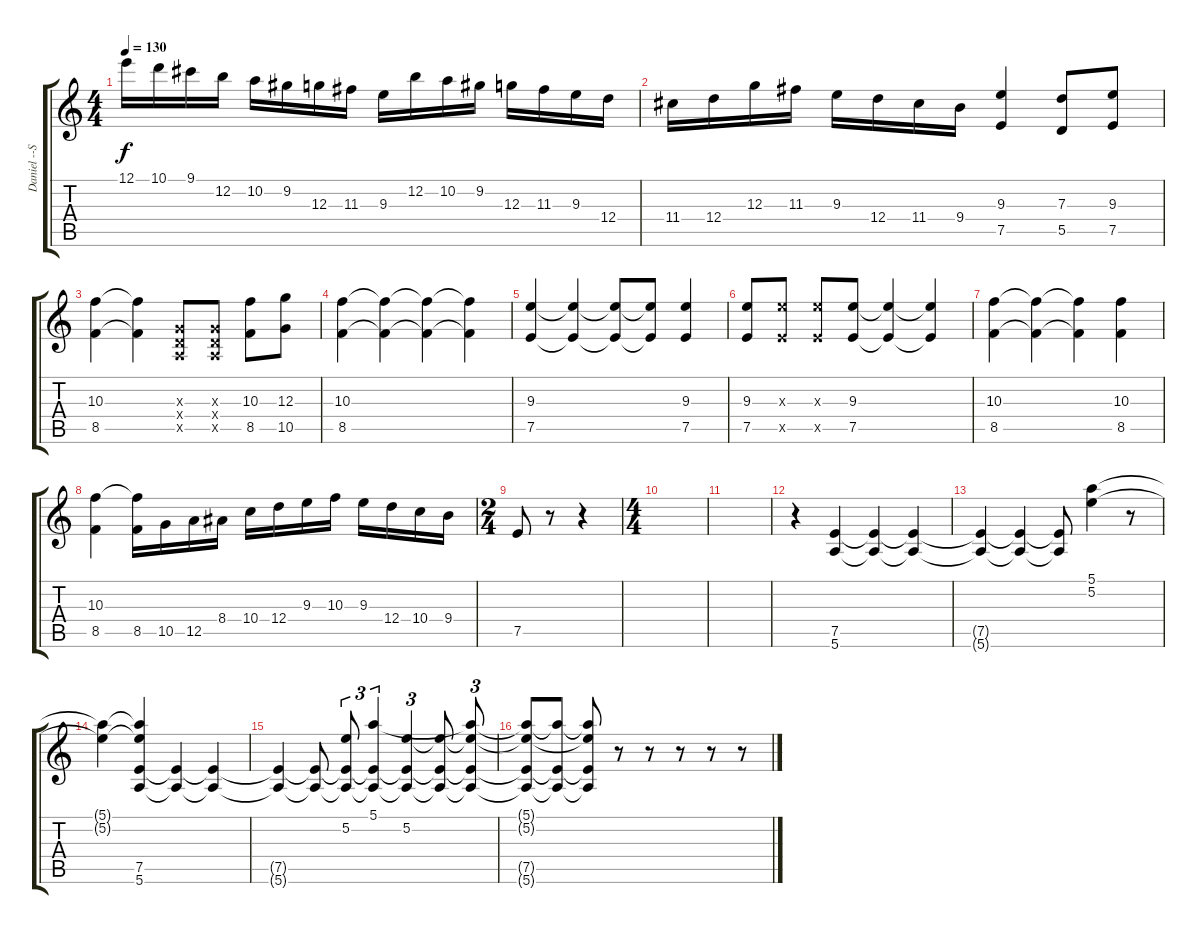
\track ("Daniel --Solo" "Daniel --S") {instrument distortionguitar}
\staff {score tabs}
\tuning (E4 B3 G3 D3 A2 E2) {hide}
\ts (4 4)
\tempo 130
\clef g2
\ks c
12.1.16{dy f} 10.1.16 9.1.16 12.2.16 10.2.16 9.2.16 12.3.16 11.3.16 9.3.16 12.2.16 10.2.16 9.2.16 12.3.16 11.3.16 9.3.16 12.4.16 |
11.4.16 12.4.16 12.3.16 11.3.16 9.3.16 12.4.16 11.4.16 9.4.16 (9.3 7.5).4 (7.3 5.5).8 (9.3 7.5).8 |
(10.3 8.5).4 (10.3{t} 8.5{t}).4 (0.3{x} 0.4{x} 0.5{x}).8 (0.3{x} 0.4{x} 0.5{x}).8 (10.3 8.5).8 (12.3 10.5).8 |
(10.3 8.5).4 (10.3{t} 8.5{t}).4 (10.3{t} 8.5{t}).4 (10.3{t} 8.5{t}).4 |
(9.3 7.5).4 (9.3{t} 7.5{t}).4 (9.3{t} 7.5{t}).8 (9.3{t} 7.5{t}).8 (9.3 7.5).4 |
(9.3 7.5).8 (9.3{x} 7.5{x}).8 (9.3{x} 7.5{x}).8 (9.3 7.5).8 (9.3{t} 7.5{t}).4 (9.3{t} 7.5{t}).4 |
(10.3 8.5).4 (10.3{t} 8.5{t}).4 (10.3{t} 8.5{t}).4 (10.3 8.5).4 |
(10.3 8.5).4 (10.3{t} 8.5).16 10.5.16 12.5.16 8.4.16 10.4.16 12.4.16 9.3.16 10.3.16 9.3.16 12.4.16 10.4.16 9.4.16 |
\ts (2 4)
7.5.8 r.8 r.4 |
\ts (4 4)
|
|
r.4 (7.5 5.6).4 (7.5{t} 5.6{t}).4 (7.5{t} 5.6{t}).4 |
(7.5{t} 5.6{t}).4 (7.5{t} 5.6{t}).4 (7.5{t} 5.6{t}).8 (5.1 5.2).4 r.8 |
(5.1{t} 5.2{t}).4 (5.1{t} 5.2{t} 7.5 5.6).4 (7.5{t} 5.6{t}).4 (7.5{t} 5.6{t}).4 |
(7.5{t} 5.6{t}).4 (7.5{t} 5.6{t}).8 (5.2 7.5{t} 5.6{t}).8{tu (3 2) instrument guitarharmonics} (5.1 7.5{t} 5.6{t}).4{tu (3 2) instrument guitarharmonics} (5.2 7.5{t} 5.6{t}).4{tu (3 2) instrument guitarharmonics} (5.2{t} 7.5{t} 5.6{t}).8 (5.1{t} 5.2{t} 7.5{t} 5.6{t}).8{tu (3 2)} |
(5.1{t} 5.2{t} 7.5{t} 5.6{t}).8 (5.1{t} 7.5{t} 5.6{t}).8 (5.1{t} 5.2{t} 7.5{t} 5.6{t}).8 r.8 r.8 r.8 r.8 r.8
